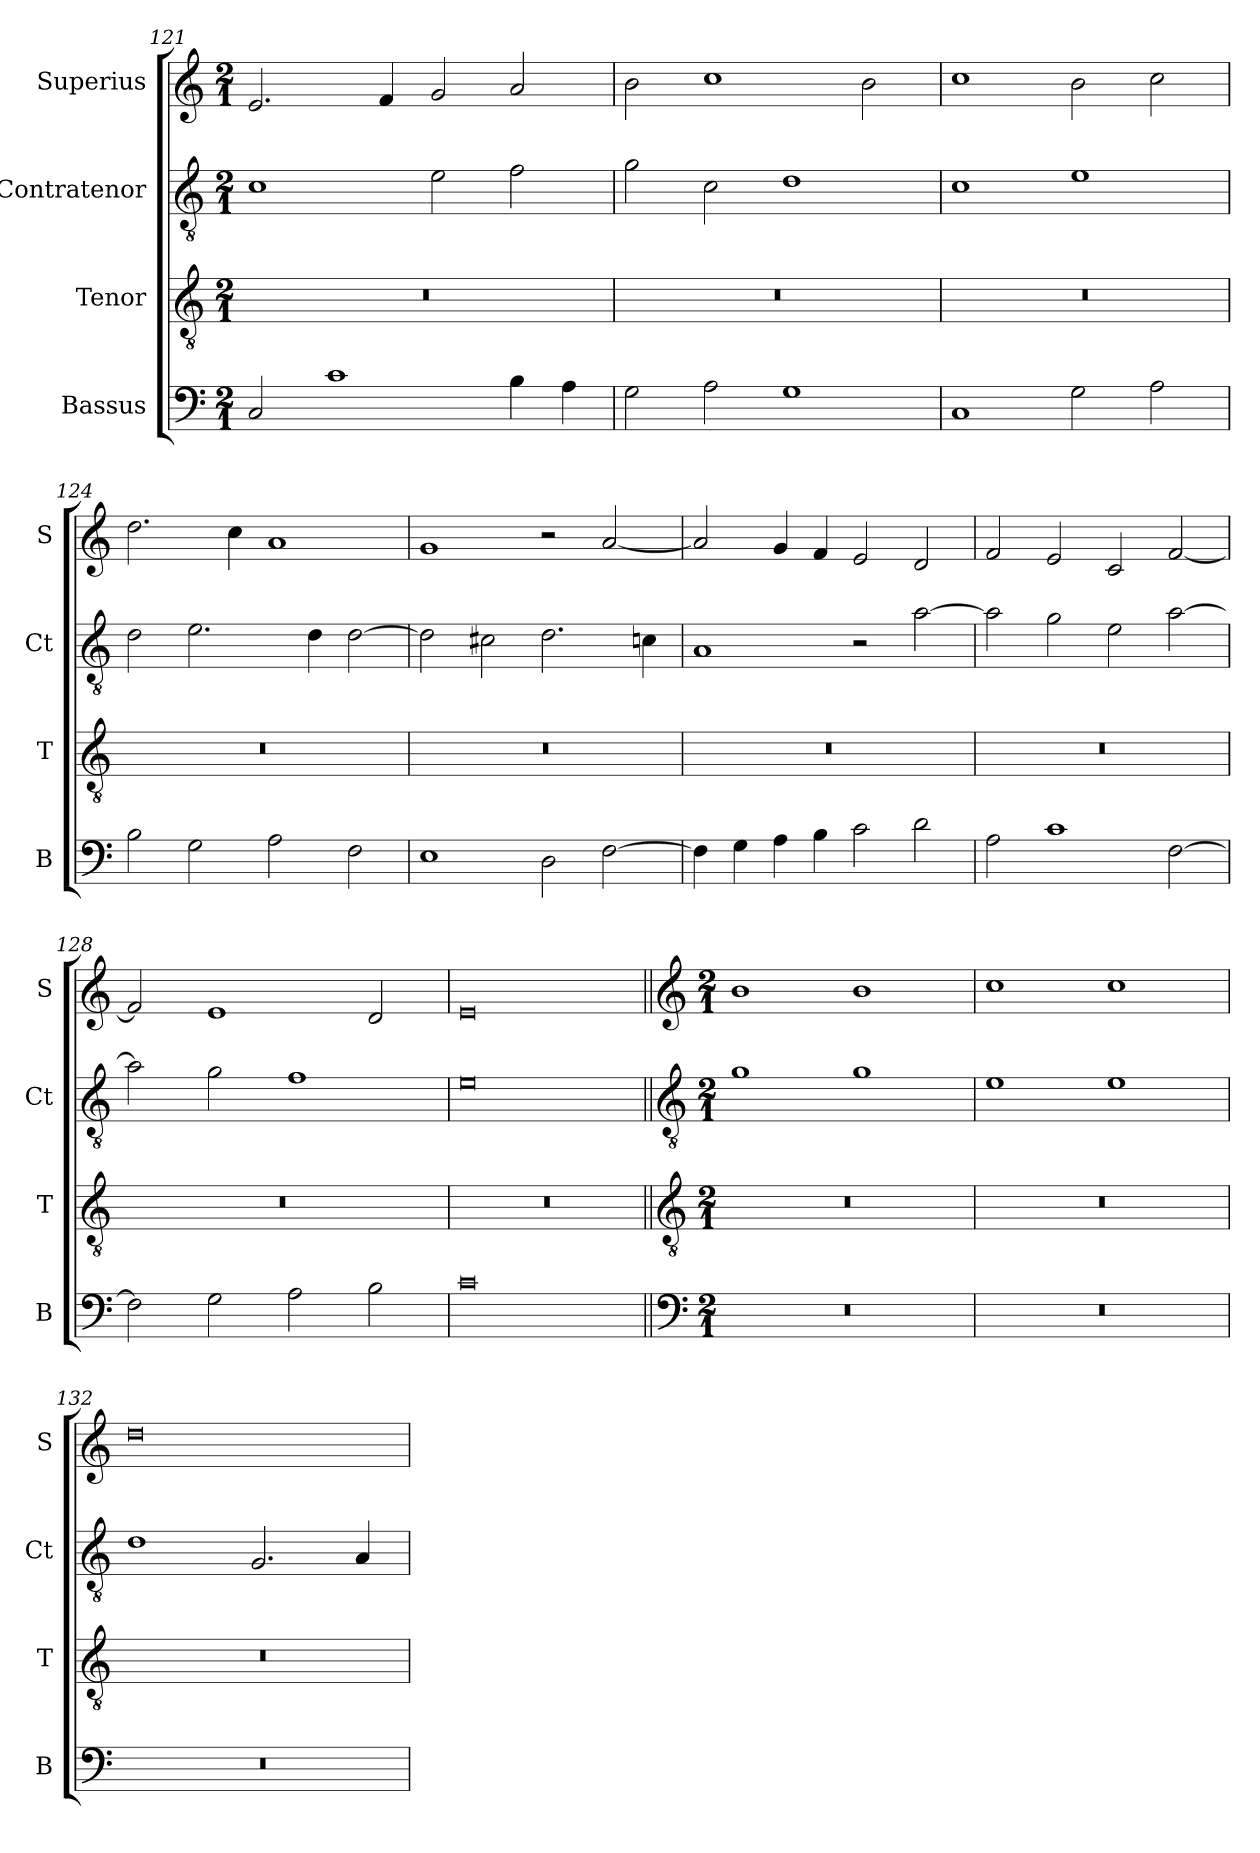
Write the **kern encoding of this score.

**kern	**kern	**kern	**kern
*part4	*part3	*part2	*part1
*staff4	*staff3	*staff2	*staff1
*I"Bassus	*I"Tenor	*I"Contratenor	*I"Superius
*I'B	*I'T	*I'Ct	*I'S
*clefF4	*clefGv2	*clefGv2	*clefG2
*k[]	*k[]	*k[]	*k[]
*M2/1	*M2/1	*M2/1	*M2/1
=121	=121	=121	=121
2C/	0r	1c	2.e/
1c	.	.	.
.	.	.	4f/
.	.	2e\	2g/
4B\	.	2f\	2a/
4A\	.	.	.
=122	=122	=122	=122
2G\	0r	2g\	2b\
2A\	.	2c\	1cc
1G	.	1d	.
.	.	.	2b\
=123	=123	=123	=123
1C	0r	1c	1cc
2G\	.	1e	2b\
2A\	.	.	2cc\
=124	=124	=124	=124
2B\	0r	2d\	2.dd\
2G\	.	2.e\	.
.	.	.	4cc\
2A\	.	.	1a
.	.	4d\	.
2F\	.	[2d\	.
=125	=125	=125	=125
1E	0r	2d\]	1g
.	.	2c#X\	.
2D\	.	2.d\	2r
[2F\	.	.	[2a/
.	.	4cn\	.
=126	=126	=126	=126
4F\]	0r	1A	2a/]
4G\	.	.	.
4A\	.	.	4g/
4B\	.	.	4f/
2c\	.	2r	2e/
2d\	.	[2a\	2d/
=127	=127	=127	=127
2A\	0r	2a\]	2f/
1c	.	2g\	2e/
.	.	2e\	2c/
[2F\	.	[2a\	[2f/
=128	=128	=128	=128
2F\]	0r	2a\]	2f/]
2G\	.	2g\	1e
2A\	.	1f	.
2B\	.	.	2d/
=129	=129	=129	=129
0c	0r	0e	0e
!!LO:LB:g=z
=130||	=130||	=130||	=130||
*clefF4	*clefGv2	*clefGv2	*clefG2
*k[]	*k[]	*k[]	*k[]
*M2/1	*M2/1	*M2/1	*M2/1
0r	0r	1g	1b
.	.	1g	1b
=131	=131	=131	=131
0r	0r	1e	1cc
.	.	1e	1cc
=132	=132	=132	=132
0r	0r	1d	0dd
.	.	2.G/	.
.	.	4A/	.
=	=	=	=
*-	*-	*-	*-
